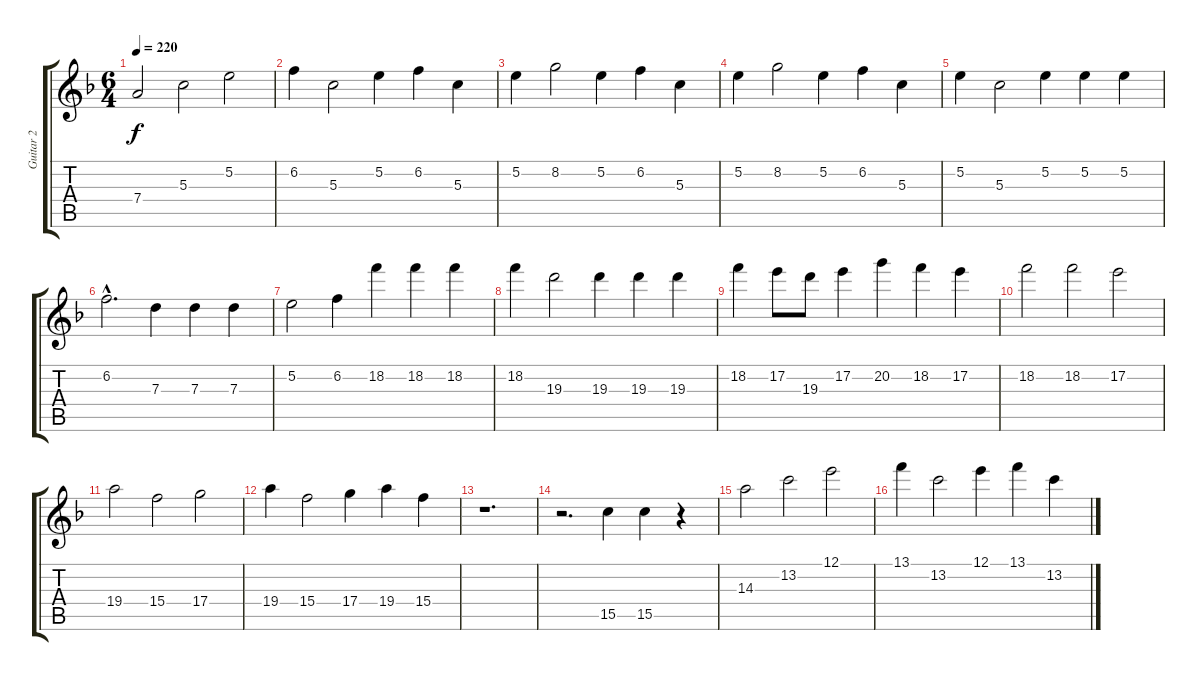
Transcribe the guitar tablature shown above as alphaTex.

\track ("Guitar 2" "Guitar 2") {instrument distortionguitar}
\staff {score tabs}
\tuning (E4 B3 G3 D3 A2 E2) {hide}
\ts (6 4)
\tempo 220
\clef g2
\ks f
7.4.2{dy f instrument distortionguitar} 5.3.2 5.2.2 |
6.2.4 5.3.2 5.2.4 6.2.4 5.3.4 |
5.2.4 8.2.2 5.2.4 6.2.4 5.3.4 |
5.2.4 8.2.2 5.2.4 6.2.4 5.3.4 |
5.2.4 5.3.2 5.2.4 5.2.4 5.2.4 |
6.2{hac}.2{d} 7.3.4 7.3.4 7.3.4 |
5.2.2 6.2.4 18.2.4 18.2.4 18.2.4 |
18.2.4 19.3.2 19.3.4 19.3.4 19.3.4 |
18.2.4 17.2.8 19.3.8 17.2.4 20.2.4 18.2.4 17.2.4 |
18.2.2 18.2.2 17.2.2 |
19.4.2 15.4.2 17.4.2 |
19.4.4 15.4.2 17.4.4 19.4.4 15.4.4 |
r.1{d} |
r.2{d} 15.5.4 15.5.4 r.4 |
14.3.2 13.2.2 12.1.2 |
13.1.4 13.2.2 12.1.4 13.1.4 13.2.4
